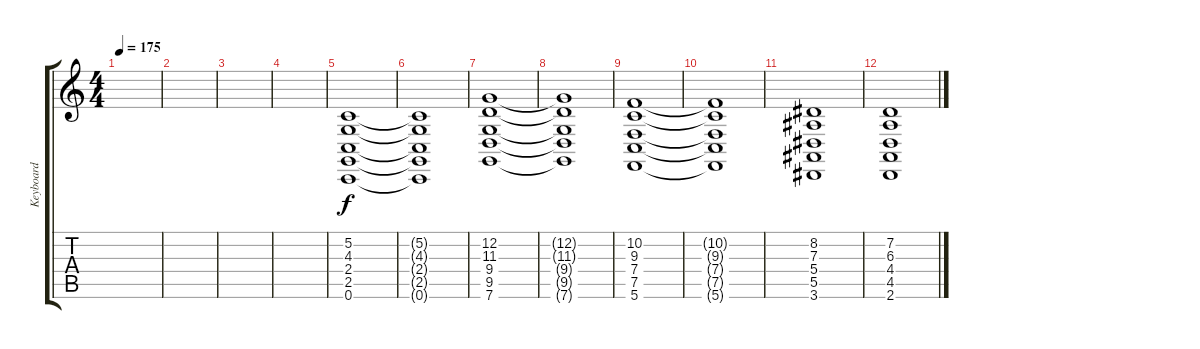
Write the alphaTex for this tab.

\track ("Keyboard" "Keyboard") {instrument stringensemble1}
\staff {score tabs}
\tuning (C4 G3 Eb3 Bb2 F2 C2) {hide}
\ts (4 4)
\tempo 175
\clef g2
\ks c
|
|
|
|
(5.2 4.3 2.4 2.5 0.6).1 |
(5.2{t} 4.3{t} 2.4{t} 2.5{t} 0.6{t}).1 |
(12.2 11.3 9.4 9.5 7.6).1 |
(12.2{t} 11.3{t} 9.4{t} 9.5{t} 7.6{t}).1 |
(10.2 9.3 7.4 7.5 5.6).1 |
(10.2{t} 9.3{t} 7.4{t} 7.5{t} 5.6{t}).1 |
(8.2 7.3 5.4 5.5 3.6).1 |
(7.2 6.3 4.4 4.5 2.6).1
